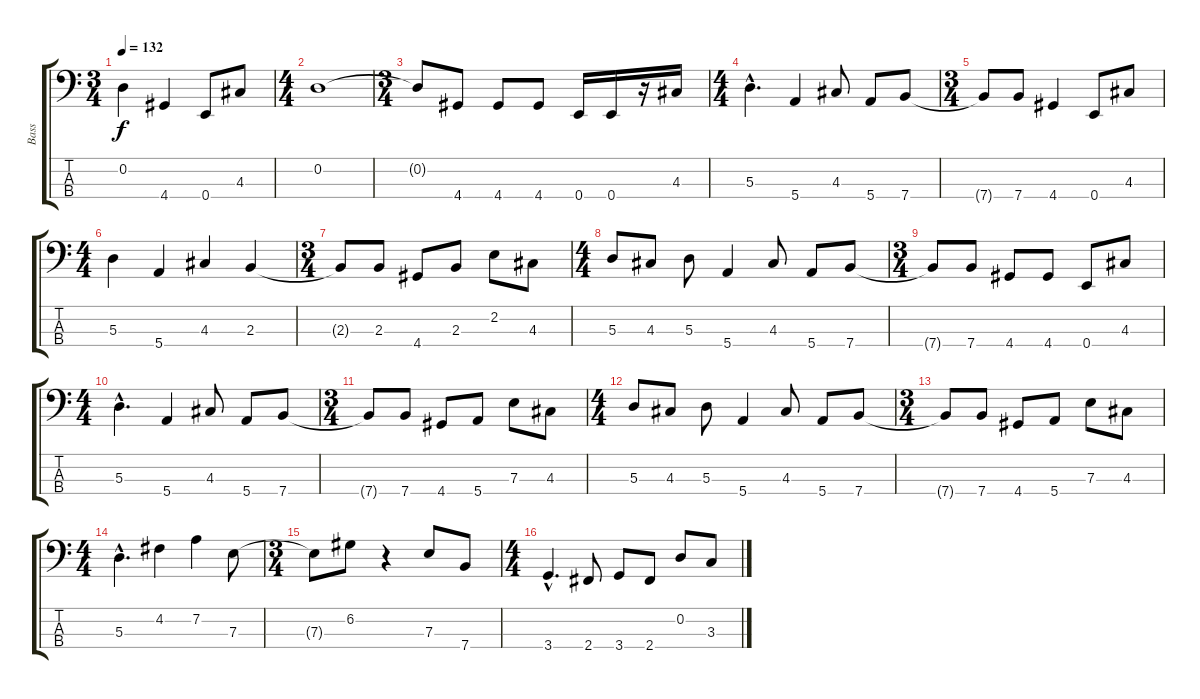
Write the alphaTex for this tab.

\track ("Bass" "Bass") {instrument electricbasspick}
\staff {score tabs}
\tuning (G2 D2 A1 E1) {hide}
\ts (3 4)
\tempo 132
\clef f4
\ks c
0.2{t}.4{dy f} 4.4.4 0.4.8 4.3.8 |
\ts (4 4)
0.2.1 |
\ts (3 4)
0.2{t}.8 4.4.8 4.4.8 4.4.8 0.4.16 0.4.16 r.16 4.3.16 |
\ts (4 4)
5.3{hac}.4{d} 5.4.4 4.3.8 5.4.8 7.4.8 |
\ts (3 4)
7.4{t}.8 7.4.8 4.4.4 0.4.8 4.3.8 |
\ts (4 4)
5.3.4 5.4.4 4.3.4 2.3.4 |
\ts (3 4)
2.3{t}.8 2.3.8 4.4.8 2.3.8 2.2.8 4.3.8 |
\ts (4 4)
5.3.8 4.3.8 5.3.8 5.4.4 4.3.8 5.4.8 7.4.8 |
\ts (3 4)
7.4{t}.8 7.4.8 4.4.8 4.4.8 0.4.8 4.3.8 |
\ts (4 4)
5.3{hac}.4{d} 5.4.4 4.3.8 5.4.8 7.4.8 |
\ts (3 4)
7.4{t}.8 7.4.8 4.4.8 5.4.8 7.3.8 4.3.8 |
\ts (4 4)
5.3.8 4.3.8 5.3.8 5.4.4 4.3.8 5.4.8 7.4.8 |
\ts (3 4)
7.4{t}.8 7.4.8 4.4.8 5.4.8 7.3.8 4.3.8 |
\ts (4 4)
5.3{hac}.4{d} 4.2.4 7.2.4 7.3.8 |
\ts (3 4)
7.3{t}.8 6.2.8 r.4 7.3.8 7.4.8 |
\ts (4 4)
3.4{hac}.4{d} 2.4.8 3.4.8 2.4.8 0.2.8 3.3.8
